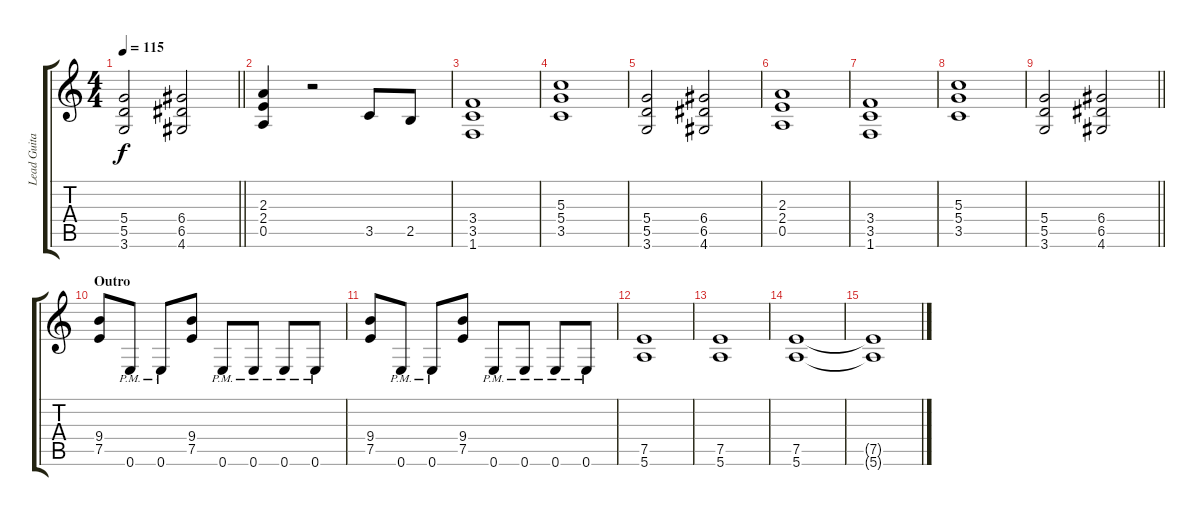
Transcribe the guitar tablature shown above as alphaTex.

\track ("Lead Guitar" "Lead Guita") {instrument distortionguitar}
\staff {score tabs}
\tuning (E4 B3 G3 D3 A2 E2) {hide}
\ts (4 4)
\tempo 115
\clef g2
\barLineRight lightlight
\ks c
(5.4 5.5 3.6).2{dy f} (6.4 6.5 4.6).2 |
(2.3 2.4 0.5).4 r.2 3.5.8 2.5.8 |
(3.4 3.5 1.6).1 |
(5.3 5.4 3.5).1 |
(5.4 5.5 3.6).2 (6.4 6.5 4.6).2 |
(2.3 2.4 0.5).1 |
(3.4 3.5 1.6).1 |
(5.3 5.4 3.5).1 |
\barLineRight lightlight
(5.4 5.5 3.6).2 (6.4 6.5 4.6).2 |
\section ("" "Outro")
(9.4 7.5).8 0.6{pm}.8 0.6{pm}.8 (9.4 7.5).8 0.6{pm}.8 0.6{pm}.8 0.6{pm}.8 0.6{pm}.8 |
(9.4 7.5).8 0.6{pm}.8 0.6{pm}.8 (9.4 7.5).8 0.6{pm}.8 0.6{pm}.8 0.6{pm}.8 0.6{pm}.8 |
(7.5 5.6).1 |
(7.5 5.6).1 |
(7.5 5.6).1 |
(7.5{t} 5.6{t}).1
